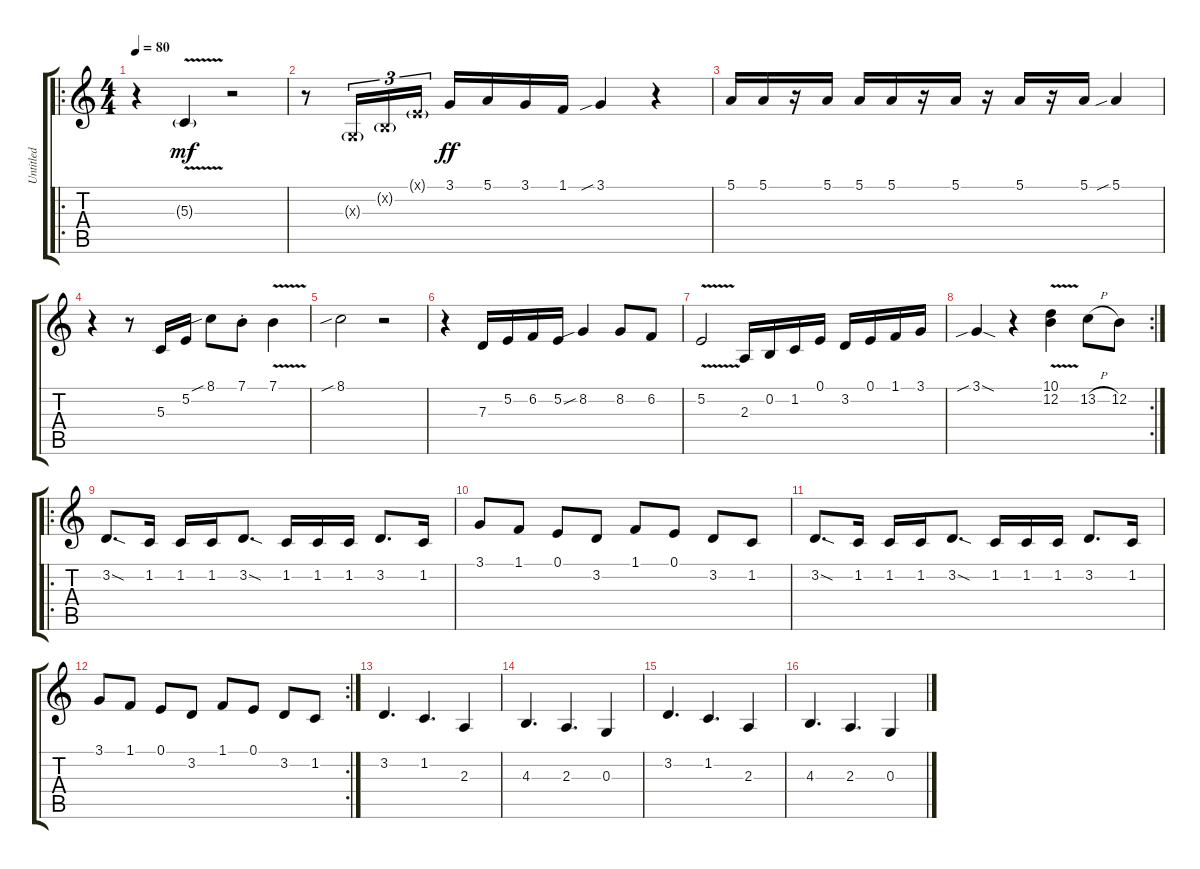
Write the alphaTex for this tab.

\track ("Untitled" "Untitled") {instrument fx7echoes}
\staff {score tabs}
\tuning (E4 B3 G3 D3 A2 E2) {hide}
\ro
\ts (4 4)
\tempo 80
\clef g2
\ks c
r.4{dy mf} 5.3{v g}.4 r.2 |
r.8 0.3{g x}.16{tu (3 2)} 0.2{g x}.16{tu (3 2)} 0.1{g x}.16{tu (3 2)} 3.1.16{dy ff} 5.1.16 3.1.16 1.1.16 3.1{sib}.4 r.4 |
5.1.16 5.1.16 r.16 5.1.16 5.1.16 5.1.16 r.16 5.1.16 r.16 5.1.16 r.16 5.1.16 5.1{sib}.4 |
r.4 r.8 5.3.16 5.2.16 8.1{sib}.8 7.1{st}.8 7.1{v}.4 |
8.1{sib}.2 r.2 |
r.4 7.3.16 5.2.16 6.2.16 5.2.16 8.2{sib}.4 8.2.8 6.2.8 |
5.2{v}.2 2.3.16 0.2.16 1.2.16 0.1.16 3.2.16 0.1.16 1.1.16 3.1.16 |
\rc 2
3.1{sib sod}.4 r.4 (10.1{v} 12.2{v}).4 13.2{h}.8 12.2.8 |
\ro
3.2{sod}.8{d} 1.2.16 1.2.16 1.2.16 3.2{sod}.8{d} 1.2.16 1.2.16 1.2.16 3.2.8{d} 1.2.16 |
3.1.8 1.1.8 0.1.8 3.2.8 1.1.8 0.1.8 3.2.8 1.2.8 |
3.2{sod}.8{d} 1.2.16 1.2.16 1.2.16 3.2{sod}.8{d} 1.2.16 1.2.16 1.2.16 3.2.8{d} 1.2.16 |
\rc 2
3.1.8 1.1.8 0.1.8 3.2.8 1.1.8 0.1.8 3.2.8 1.2.8 |
3.2.4{d} 1.2.4{d} 2.3.4 |
4.3.4{d} 2.3.4{d} 0.3.4 |
3.2.4{d} 1.2.4{d} 2.3.4 |
4.3.4{d} 2.3.4{d} 0.3.4
